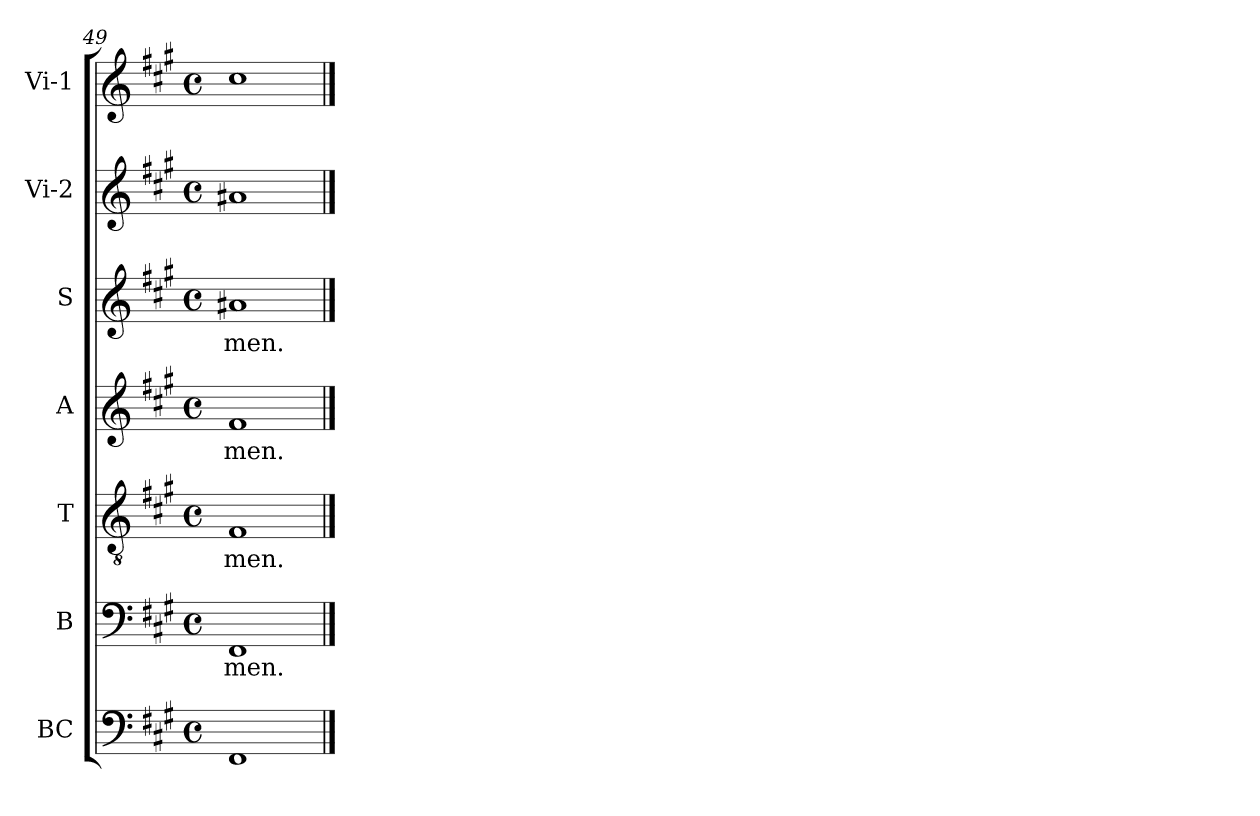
**kern	**kern	**text	**kern	**text	**kern	**text	**kern	**text	**kern	**kern
*part7	*part6	*part6	*part5	*part5	*part4	*part4	*part3	*part3	*part2	*part1
*staff7	*staff6	*staff6	*staff5	*staff5	*staff4	*staff4	*staff3	*staff3	*staff2	*staff1
*I"BC	*I"B	*	*I"T	*	*I"A	*	*I"S	*	*I"Vi-2	*I"Vi-1
*clefF4	*clefF4	*	*clefGv2	*	*clefG2	*	*clefG2	*	*clefG2	*clefG2
*k[f#c#g#]	*k[f#c#g#]	*	*k[f#c#g#]	*	*k[f#c#g#]	*	*k[f#c#g#]	*	*k[f#c#g#]	*k[f#c#g#]
*A:	*A:	*	*A:	*	*A:	*	*A:	*	*A:	*A:
*M4/4	*M4/4	*	*M4/4	*	*M4/4	*	*M4/4	*	*M4/4	*M4/4
*met(c)	*met(c)	*	*met(c)	*	*met(c)	*	*met(c)	*	*met(c)	*met(c)
=49	=49	=49	=49	=49	=49	=49	=49	=49	=49	=49
!	!	!LO:LY:b	!	!LO:LY:b	!	!LO:LY:b	!	!LO:LY:b	!	!
1FF#	1FF#	-men.	1F#	-men.	1f#	-men.	1a#X	-men.	1a#X	1cc#
==	==	==	==	==	==	==	==	==	==	==
*-	*-	*-	*-	*-	*-	*-	*-	*-	*-	*-
